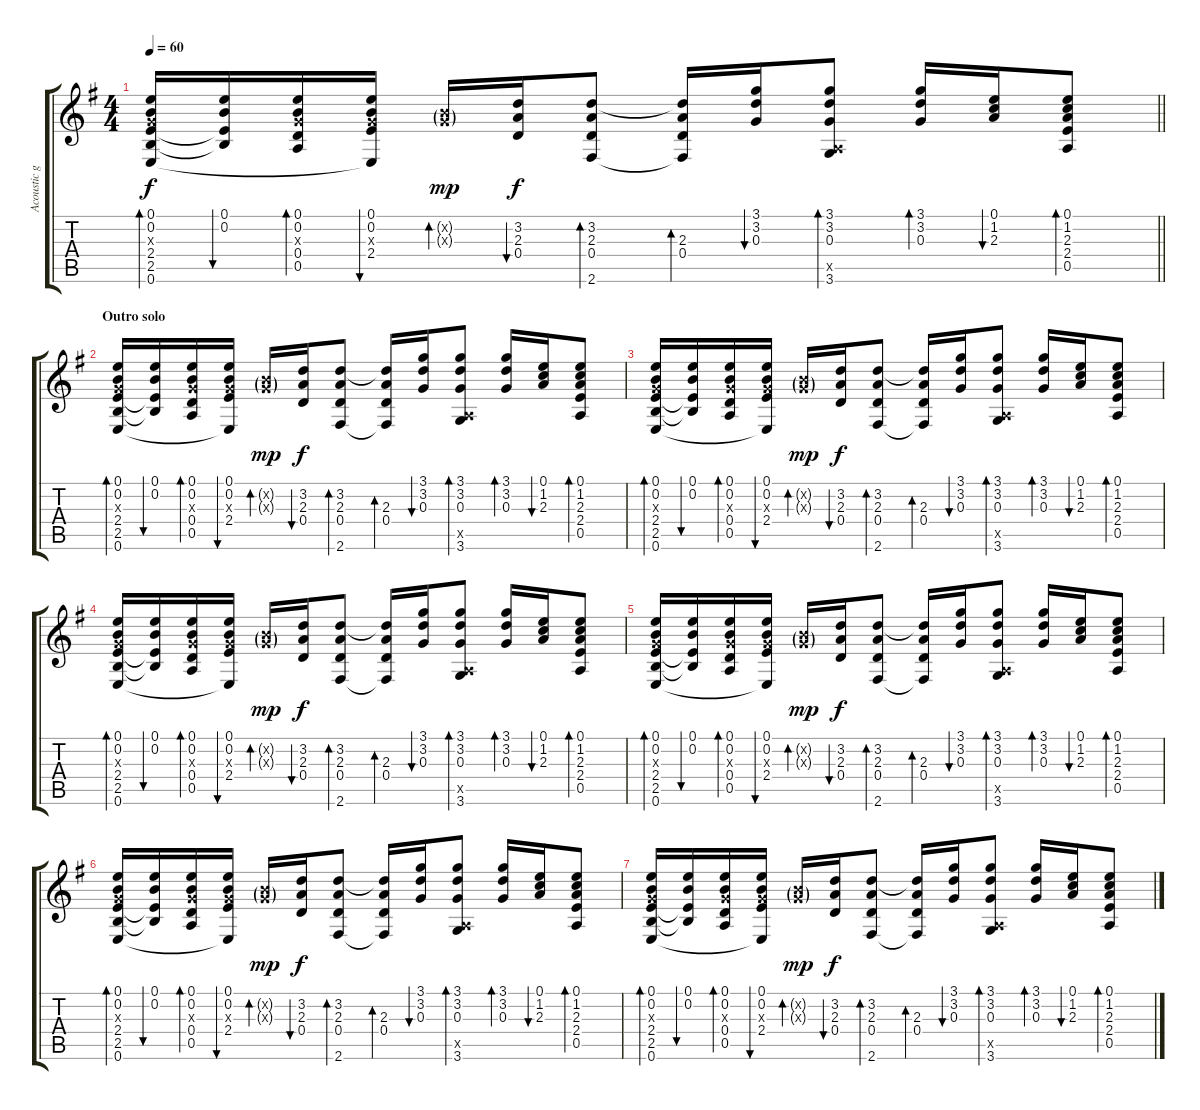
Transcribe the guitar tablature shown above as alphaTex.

\track ("Acoustic gtr." "Acoustic g") {instrument acousticguitarsteel}
\staff {score tabs}
\tuning (E4 B3 G3 D3 A2 E2) {hide}
\ts (4 4)
\tempo 60
\clef g2
\barLineRight lightlight
\ks eminor
(0.1 0.2 0.3{x} 2.4 2.5 0.6).16{bd 30 dy f} (0.1 0.2 2.4{t} 2.5{t}).16{bu 30} (0.1 0.2 0.3{x} 0.4 0.5).16{bd 30} (0.1 0.2 0.3{x} 2.4 0.6{t}).16{bu 30} (0.2{g x} 0.3{g x}).16{bd 30 dy mp} (3.2 2.3 0.4).16{bu 30 dy f} (3.2 2.3 0.4 2.6).8{bd 30} (3.2{t} 2.3 0.4 2.6{t}).16{bd 30} (3.1 3.2 0.3).16{bu 30} (3.1 3.2 0.3 0.5{x} 3.6).8{bd 30} (3.1 3.2 0.3).16{bd 30} (0.1 1.2 2.3).16{bu 30} (0.1 1.2 2.3 2.4 0.5).8{bd 30} |
\section ("" "Outro solo")
(0.1 0.2 0.3{x} 2.4 2.5 0.6).16{bd 30} (0.1 0.2 2.4{t} 2.5{t}).16{bu 30} (0.1 0.2 0.3{x} 0.4 0.5).16{bd 30} (0.1 0.2 0.3{x} 2.4 0.6{t}).16{bu 30} (0.2{g x} 0.3{g x}).16{bd 30 dy mp} (3.2 2.3 0.4).16{bu 30 dy f} (3.2 2.3 0.4 2.6).8{bd 30} (3.2{t} 2.3 0.4 2.6{t}).16{bd 30} (3.1 3.2 0.3).16{bu 30} (3.1 3.2 0.3 0.5{x} 3.6).8{bd 30} (3.1 3.2 0.3).16{bd 30} (0.1 1.2 2.3).16{bu 30} (0.1 1.2 2.3 2.4 0.5).8{bd 30} |
(0.1 0.2 0.3{x} 2.4 2.5 0.6).16{bd 30} (0.1 0.2 2.4{t} 2.5{t}).16{bu 30} (0.1 0.2 0.3{x} 0.4 0.5).16{bd 30} (0.1 0.2 0.3{x} 2.4 0.6{t}).16{bu 30} (0.2{g x} 0.3{g x}).16{bd 30 dy mp} (3.2 2.3 0.4).16{bu 30 dy f} (3.2 2.3 0.4 2.6).8{bd 30} (3.2{t} 2.3 0.4 2.6{t}).16{bd 30} (3.1 3.2 0.3).16{bu 30} (3.1 3.2 0.3 0.5{x} 3.6).8{bd 30} (3.1 3.2 0.3).16{bd 30} (0.1 1.2 2.3).16{bu 30} (0.1 1.2 2.3 2.4 0.5).8{bd 30} |
(0.1 0.2 0.3{x} 2.4 2.5 0.6).16{bd 30} (0.1 0.2 2.4{t} 2.5{t}).16{bu 30} (0.1 0.2 0.3{x} 0.4 0.5).16{bd 30} (0.1 0.2 0.3{x} 2.4 0.6{t}).16{bu 30} (0.2{g x} 0.3{g x}).16{bd 30 dy mp} (3.2 2.3 0.4).16{bu 30 dy f} (3.2 2.3 0.4 2.6).8{bd 30} (3.2{t} 2.3 0.4 2.6{t}).16{bd 30} (3.1 3.2 0.3).16{bu 30} (3.1 3.2 0.3 0.5{x} 3.6).8{bd 30} (3.1 3.2 0.3).16{bd 30} (0.1 1.2 2.3).16{bu 30} (0.1 1.2 2.3 2.4 0.5).8{bd 30} |
(0.1 0.2 0.3{x} 2.4 2.5 0.6).16{bd 30} (0.1 0.2 2.4{t} 2.5{t}).16{bu 30} (0.1 0.2 0.3{x} 0.4 0.5).16{bd 30} (0.1 0.2 0.3{x} 2.4 0.6{t}).16{bu 30} (0.2{g x} 0.3{g x}).16{bd 30 dy mp} (3.2 2.3 0.4).16{bu 30 dy f} (3.2 2.3 0.4 2.6).8{bd 30} (3.2{t} 2.3 0.4 2.6{t}).16{bd 30} (3.1 3.2 0.3).16{bu 30} (3.1 3.2 0.3 0.5{x} 3.6).8{bd 30} (3.1 3.2 0.3).16{bd 30} (0.1 1.2 2.3).16{bu 30} (0.1 1.2 2.3 2.4 0.5).8{bd 30} |
(0.1 0.2 0.3{x} 2.4 2.5 0.6).16{bd 30} (0.1 0.2 2.4{t} 2.5{t}).16{bu 30} (0.1 0.2 0.3{x} 0.4 0.5).16{bd 30} (0.1 0.2 0.3{x} 2.4 0.6{t}).16{bu 30} (0.2{g x} 0.3{g x}).16{bd 30 dy mp} (3.2 2.3 0.4).16{bu 30 dy f} (3.2 2.3 0.4 2.6).8{bd 30} (3.2{t} 2.3 0.4 2.6{t}).16{bd 30} (3.1 3.2 0.3).16{bu 30} (3.1 3.2 0.3 0.5{x} 3.6).8{bd 30} (3.1 3.2 0.3).16{bd 30} (0.1 1.2 2.3).16{bu 30} (0.1 1.2 2.3 2.4 0.5).8{bd 30} |
(0.1 0.2 0.3{x} 2.4 2.5 0.6).16{bd 30} (0.1 0.2 2.4{t} 2.5{t}).16{bu 30} (0.1 0.2 0.3{x} 0.4 0.5).16{bd 30} (0.1 0.2 0.3{x} 2.4 0.6{t}).16{bu 30} (0.2{g x} 0.3{g x}).16{bd 30 dy mp} (3.2 2.3 0.4).16{bu 30 dy f} (3.2 2.3 0.4 2.6).8{bd 30} (3.2{t} 2.3 0.4 2.6{t}).16{bd 30} (3.1 3.2 0.3).16{bu 30} (3.1 3.2 0.3 0.5{x} 3.6).8{bd 30} (3.1 3.2 0.3).16{bd 30} (0.1 1.2 2.3).16{bu 30} (0.1 1.2 2.3 2.4 0.5).8{bd 30}
